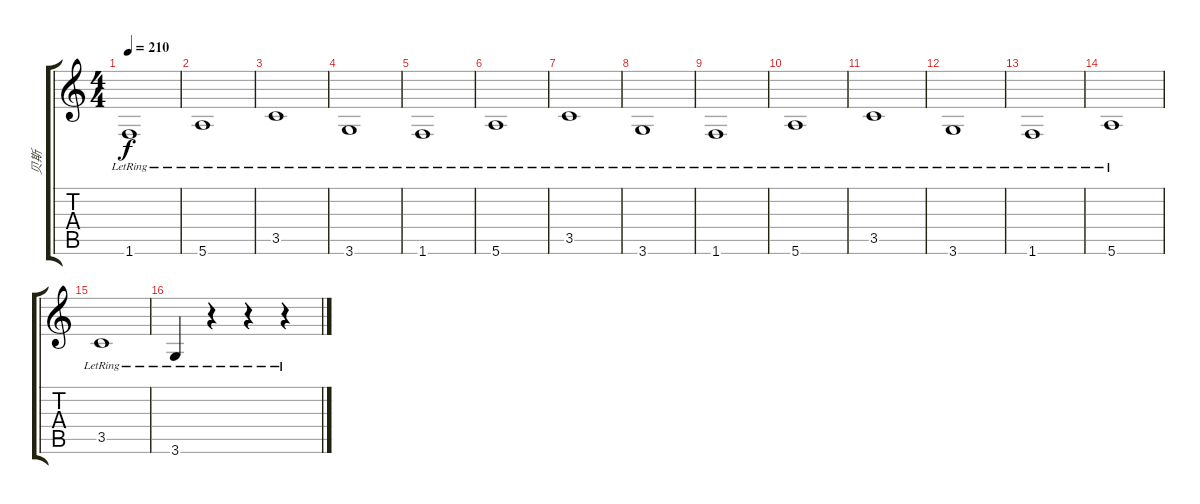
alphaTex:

\track ("贝斯" "贝斯") {instrument slapbass2}
\staff {score tabs}
\tuning (E4 B3 G3 D3 A2 E2) {hide}
\ts (4 4)
\tempo 210
\clef g2
\ks c
1.6{lr}.1{dy f} |
5.6{lr}.1 |
3.5{lr}.1 |
3.6{lr}.1 |
1.6{lr}.1 |
5.6{lr}.1 |
3.5{lr}.1 |
3.6{lr}.1 |
1.6{lr}.1 |
5.6{lr}.1 |
3.5{lr}.1 |
3.6{lr}.1 |
1.6{lr}.1 |
5.6{lr}.1 |
3.5{lr}.1 |
3.6{lr}.4 r.4 r.4 r.4
